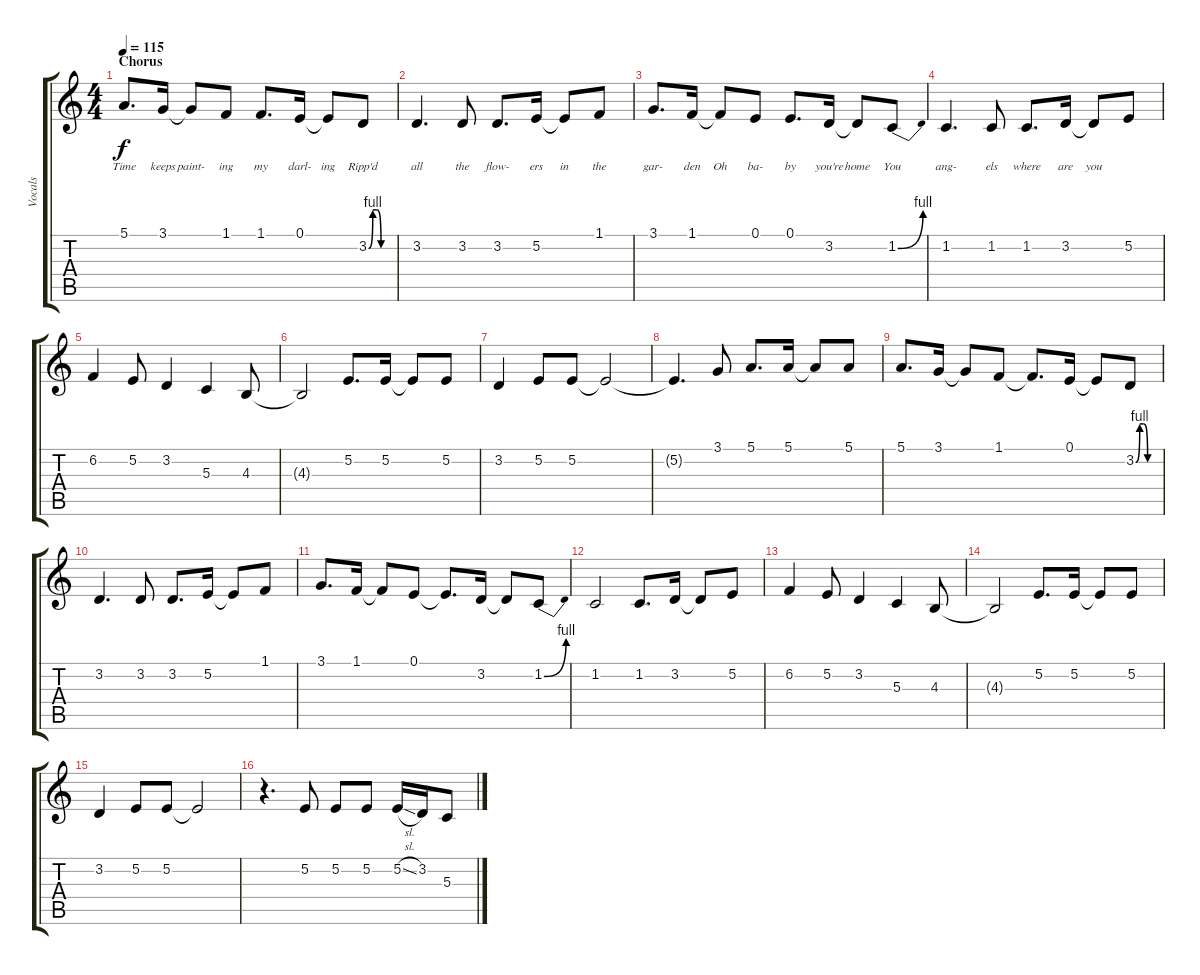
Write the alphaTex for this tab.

\track ("Vocals" "Vocals") {instrument clarinet}
\staff {score tabs}
\tuning (E4 B3 G3 D3 A2 E2) {hide}
\ts (4 4)
\section ("" "Chorus")
\tempo 115
\clef g2
\ks c
5.1.8{d lyrics (0 "Time") lyrics (1 "") lyrics (2 "") lyrics (3 "") lyrics (4 "") dy f} 3.1.16{lyrics (0 "keeps") lyrics (1 "") lyrics (2 "") lyrics (3 "") lyrics (4 "")} 3.1{t}.8{lyrics (0 "paint-") lyrics (1 "") lyrics (2 "") lyrics (3 "") lyrics (4 "")} 1.1.8{lyrics (0 "ing") lyrics (1 "") lyrics (2 "") lyrics (3 "") lyrics (4 "")} 1.1.8{d lyrics (0 "my") lyrics (1 "") lyrics (2 "") lyrics (3 "") lyrics (4 "")} 0.1.16{lyrics (0 "darl-") lyrics (1 "") lyrics (2 "") lyrics (3 "") lyrics (4 "")} 0.1{t}.8{lyrics (0 "ing") lyrics (1 "") lyrics (2 "") lyrics (3 "") lyrics (4 "")} 3.2{be (custom 0 0 10 4 20 4 30 0 60 0)}.8{lyrics (0 "Ripp'd") lyrics (1 "") lyrics (2 "") lyrics (3 "") lyrics (4 "")} |
3.2.4{d lyrics (0 "all") lyrics (1 "") lyrics (2 "") lyrics (3 "") lyrics (4 "")} 3.2.8{lyrics (0 "the") lyrics (1 "") lyrics (2 "") lyrics (3 "") lyrics (4 "")} 3.2.8{d lyrics (0 "flow-") lyrics (1 "") lyrics (2 "") lyrics (3 "") lyrics (4 "")} 5.2.16{lyrics (0 "ers") lyrics (1 "") lyrics (2 "") lyrics (3 "") lyrics (4 "")} 5.2{t}.8{lyrics (0 "in") lyrics (1 "") lyrics (2 "") lyrics (3 "") lyrics (4 "")} 1.1.8{lyrics (0 "the") lyrics (1 "") lyrics (2 "") lyrics (3 "") lyrics (4 "")} |
3.1.8{d lyrics (0 "gar-") lyrics (1 "") lyrics (2 "") lyrics (3 "") lyrics (4 "")} 1.1.16{lyrics (0 "den") lyrics (1 "") lyrics (2 "") lyrics (3 "") lyrics (4 "")} 1.1{t}.8{lyrics (0 "Oh") lyrics (1 "") lyrics (2 "") lyrics (3 "") lyrics (4 "")} 0.1.8{lyrics (0 "ba-") lyrics (1 "") lyrics (2 "") lyrics (3 "") lyrics (4 "")} 0.1.8{d lyrics (0 "by") lyrics (1 "") lyrics (2 "") lyrics (3 "") lyrics (4 "")} 3.2.16{lyrics (0 "you're") lyrics (1 "") lyrics (2 "") lyrics (3 "") lyrics (4 "")} 3.2{t}.8{lyrics (0 "home") lyrics (1 "") lyrics (2 "") lyrics (3 "") lyrics (4 "")} 1.2{be (bend 0 0 60 4)}.8{lyrics (0 "You") lyrics (1 "") lyrics (2 "") lyrics (3 "") lyrics (4 "")} |
1.2.4{d lyrics (0 "ang-") lyrics (1 "") lyrics (2 "") lyrics (3 "") lyrics (4 "")} 1.2.8{lyrics (0 "els") lyrics (1 "") lyrics (2 "") lyrics (3 "") lyrics (4 "")} 1.2.8{d lyrics (0 "where") lyrics (1 "") lyrics (2 "") lyrics (3 "") lyrics (4 "")} 3.2.16{lyrics (0 "are") lyrics (1 "") lyrics (2 "") lyrics (3 "") lyrics (4 "")} 3.2{t}.8{lyrics (0 "you") lyrics (1 "") lyrics (2 "") lyrics (3 "") lyrics (4 "")} 5.2.8 |
6.2.4 5.2.8 3.2.4 5.3.4 4.3.8 |
4.3{t}.2 5.2.8{d} 5.2.16 5.2{t}.8 5.2.8 |
3.2.4 5.2.8 5.2.8 5.2{t}.2 |
5.2{t}.4{d} 3.1.8 5.1.8{d} 5.1.16 5.1{t}.8 5.1.8 |
5.1.8{d} 3.1.16 3.1{t}.8 1.1.8 1.1{t}.8{d} 0.1.16 0.1{t}.8 3.2{be (custom 0 0 10 4 20 4 30 0 60 0)}.8 |
3.2.4{d} 3.2.8 3.2.8{d} 5.2.16 5.2{t}.8 1.1.8 |
3.1.8{d} 1.1.16 1.1{t}.8 0.1.8 0.1{t}.8{d} 3.2.16 3.2{t}.8 1.2{be (bend 0 0 60 4)}.8 |
1.2.2 1.2.8{d} 3.2.16 3.2{t}.8 5.2.8 |
6.2.4 5.2.8 3.2.4 5.3.4 4.3.8 |
4.3{t}.2 5.2.8{d} 5.2.16 5.2{t}.8 5.2.8 |
3.2.4 5.2.8 5.2.8 5.2{t}.2 |
r.4{d} 5.2.8 5.2.8 5.2.8 5.2{sl}.16 3.2.16 5.3.8
